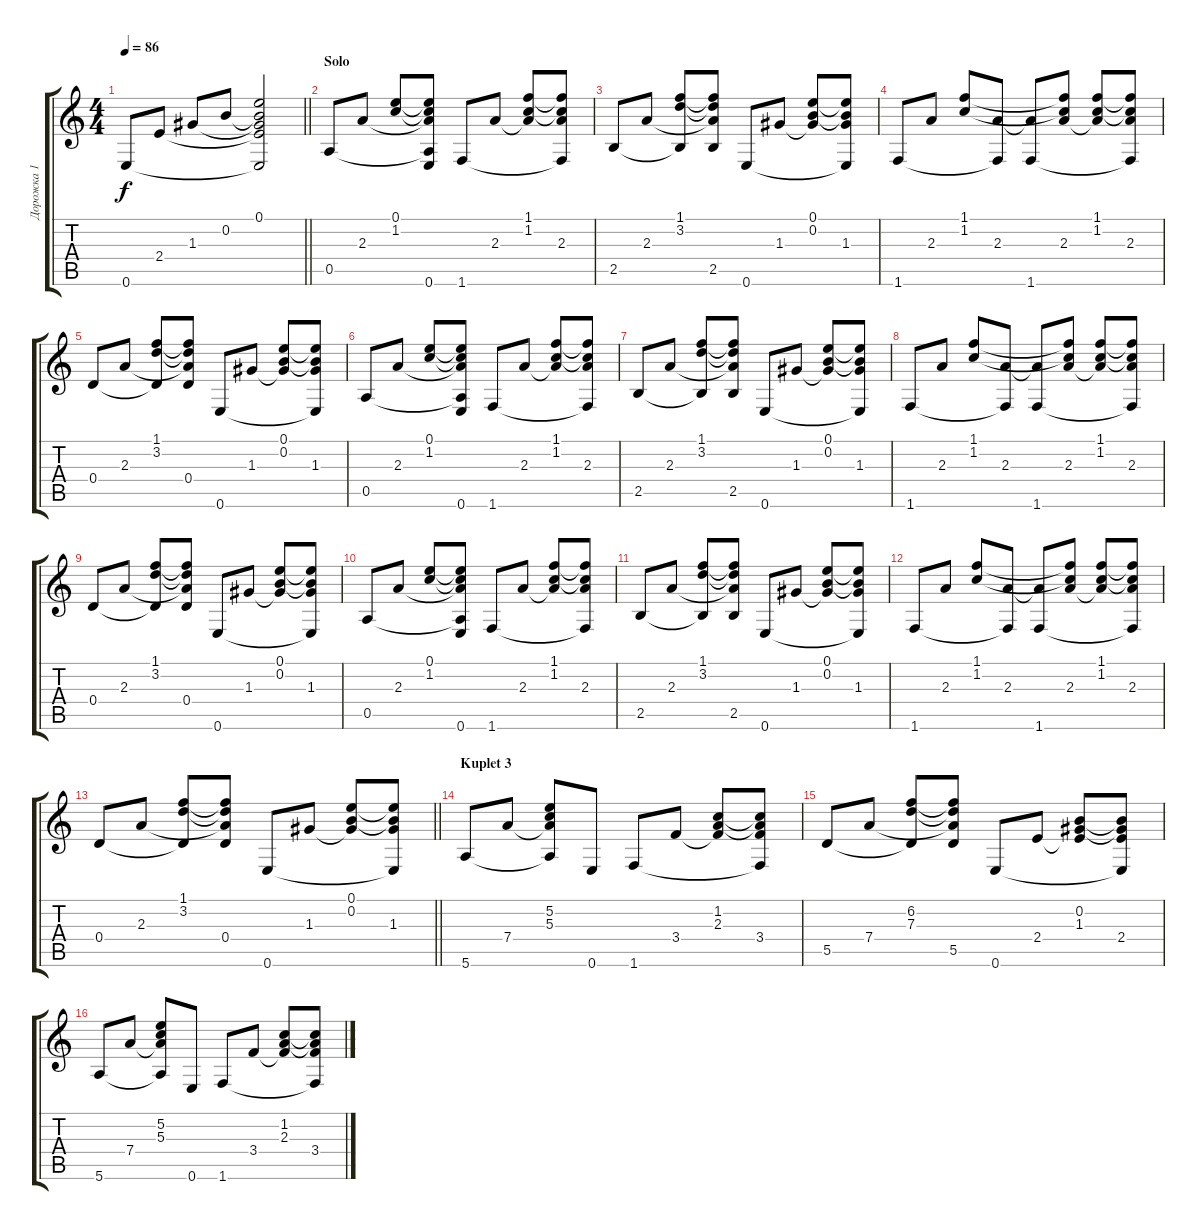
\track ("Дорожка 1" "Дорожка 1") {instrument acousticguitarsteel}
\staff {score tabs}
\tuning (E4 B3 G3 D3 A2 E2) {hide}
\ts (4 4)
\tempo 86
\clef g2
\barLineRight lightlight
\ks c
0.6.8{dy f} 2.4.8 1.3.8 0.2.8 (0.1 0.2{t} 1.3{t} 2.4{t} 0.6{t}).2 |
\section ("" "Solo")
0.5.8 2.3.8 (0.1 1.2).8 (0.1{t} 1.2{t} 2.3{t} 0.5{t} 0.6).8 1.6.8 2.3.8 (1.1 1.2 2.3{t}).8 (1.1{t} 1.2{t} 2.3 1.6{t}).8 |
2.5.8 2.3.8 (1.1 3.2 2.5{t}).8 (1.1{t} 3.2{t} 2.3{t} 2.5).8 0.6.8 1.3.8 (0.1 0.2 1.3{t}).8 (0.1{t} 0.2{t} 1.3 0.6{t}).8 |
1.6.8 2.3.8 (1.1 1.2).8 (2.3 1.6{t}).8 (2.3{t} 1.6).8 (1.1{t} 1.2{t} 2.3).8 (1.1 1.2 2.3{t}).8 (1.1{t} 1.2{t} 2.3 1.6{t}).8 |
0.4.8 2.3.8 (1.1 3.2 0.4{t}).8 (1.1{t} 3.2{t} 2.3{t} 0.4).8 0.6.8 1.3.8 (0.1 0.2 1.3{t}).8 (0.1{t} 0.2{t} 1.3 0.6{t}).8 |
0.5.8 2.3.8 (0.1 1.2).8 (0.1{t} 1.2{t} 2.3{t} 0.5{t} 0.6).8 1.6.8 2.3.8 (1.1 1.2 2.3{t}).8 (1.1{t} 1.2{t} 2.3 1.6{t}).8 |
2.5.8 2.3.8 (1.1 3.2 2.5{t}).8 (1.1{t} 3.2{t} 2.3{t} 2.5).8 0.6.8 1.3.8 (0.1 0.2 1.3{t}).8 (0.1{t} 0.2{t} 1.3 0.6{t}).8 |
1.6.8 2.3.8 (1.1 1.2).8 (2.3 1.6{t}).8 (2.3{t} 1.6).8 (1.1{t} 1.2{t} 2.3).8 (1.1 1.2 2.3{t}).8 (1.1{t} 1.2{t} 2.3 1.6{t}).8 |
0.4.8 2.3.8 (1.1 3.2 0.4{t}).8 (1.1{t} 3.2{t} 2.3{t} 0.4).8 0.6.8 1.3.8 (0.1 0.2 1.3{t}).8 (0.1{t} 0.2{t} 1.3 0.6{t}).8 |
0.5.8 2.3.8 (0.1 1.2).8 (0.1{t} 1.2{t} 2.3{t} 0.5{t} 0.6).8 1.6.8 2.3.8 (1.1 1.2 2.3{t}).8 (1.1{t} 1.2{t} 2.3 1.6{t}).8 |
2.5.8 2.3.8 (1.1 3.2 2.5{t}).8 (1.1{t} 3.2{t} 2.3{t} 2.5).8 0.6.8 1.3.8 (0.1 0.2 1.3{t}).8 (0.1{t} 0.2{t} 1.3 0.6{t}).8 |
1.6.8 2.3.8 (1.1 1.2).8 (2.3 1.6{t}).8 (2.3{t} 1.6).8 (1.1{t} 1.2{t} 2.3).8 (1.1 1.2 2.3{t}).8 (1.1{t} 1.2{t} 2.3 1.6{t}).8 |
\barLineRight lightlight
0.4.8 2.3.8 (1.1 3.2 0.4{t}).8 (1.1{t} 3.2{t} 2.3{t} 0.4).8 0.6.8 1.3.8 (0.1 0.2 1.3{t}).8 (0.1{t} 0.2{t} 1.3 0.6{t}).8 |
\section ("" "Kuplet 3")
5.6.8 7.4.8 (5.2 5.3 7.4{t} 5.6{t}).8 0.6.8 1.6.8 3.4.8 (1.2 2.3 3.4{t}).8 (1.2{t} 2.3{t} 3.4 1.6{t}).8 |
5.5.8 7.4.8 (6.2 7.3 5.5{t}).8 (6.2{t} 7.3{t} 7.4{t} 5.5).8 0.6.8 2.4.8 (0.2 1.3 2.4{t}).8 (0.2{t} 1.3{t} 2.4 0.6{t}).8 |
5.6.8 7.4.8 (5.2 5.3 7.4{t} 5.6{t}).8 0.6.8 1.6.8 3.4.8 (1.2 2.3 3.4{t}).8 (1.2{t} 2.3{t} 3.4 1.6{t}).8
